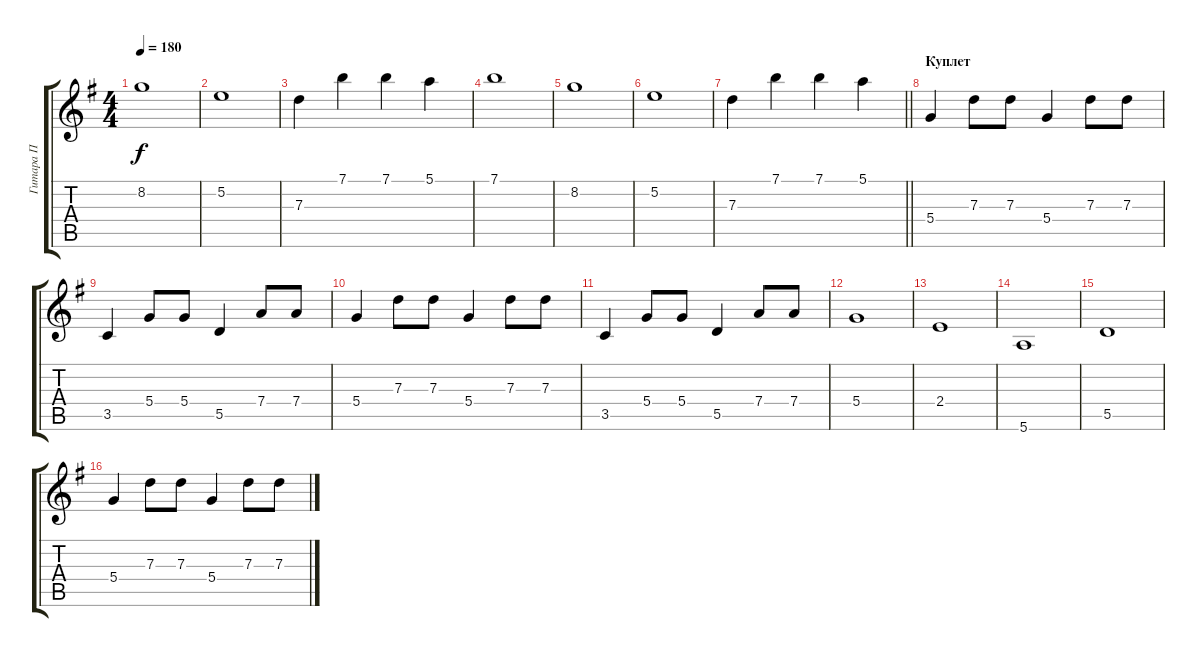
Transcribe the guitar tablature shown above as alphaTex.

\track ("Гитара П" "Гитара П") {instrument overdrivenguitar}
\staff {score tabs}
\tuning (E4 B3 G3 D3 A2 E2) {hide}
\ts (4 4)
\tempo 180
\clef g2
\ks g
8.2.1{dy f} |
5.2.1 |
7.3.4 7.1.4 7.1.4 5.1.4 |
7.1.1 |
8.2.1 |
5.2.1 |
\barLineRight lightlight
7.3.4 7.1.4 7.1.4 5.1.4 |
\section ("" "Куплет")
5.4.4 7.3.8 7.3.8 5.4.4 7.3.8 7.3.8 |
3.5.4 5.4.8 5.4.8 5.5.4 7.4.8 7.4.8 |
5.4.4 7.3.8 7.3.8 5.4.4 7.3.8 7.3.8 |
3.5.4 5.4.8 5.4.8 5.5.4 7.4.8 7.4.8 |
5.4.1 |
2.4.1 |
5.6.1 |
5.5.1 |
5.4.4 7.3.8 7.3.8 5.4.4 7.3.8 7.3.8
